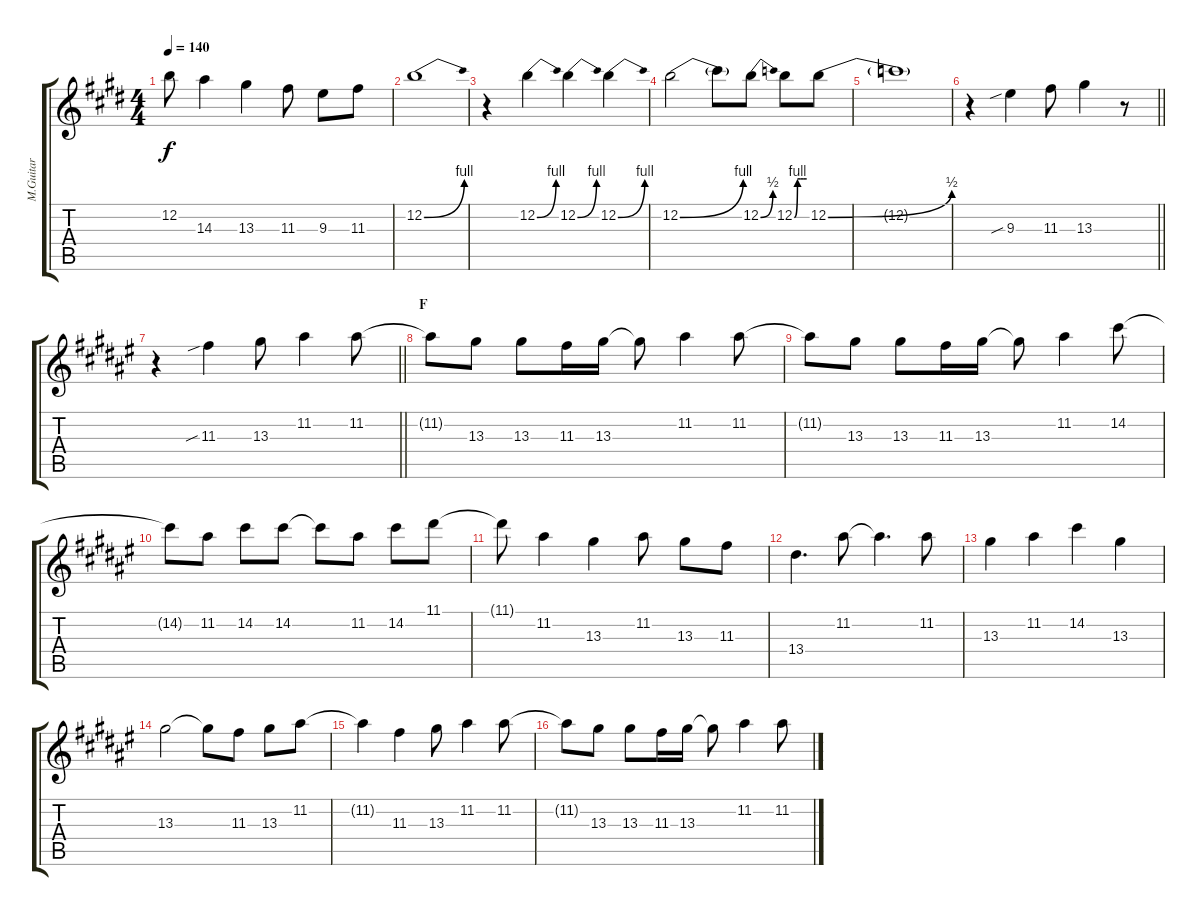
\track ("M.Guitar" "M.Guitar") {instrument overdrivenguitar}
\staff {score tabs}
\tuning (E4 B3 G3 D3 A2 E2) {hide}
\ts (4 4)
\tempo 140
\clef g2
\ks c#minor
12.2{t}.8{dy f} 14.3.4 13.3.4 11.3.8 9.3.8 11.3.8 |
12.2{be (bend 0 0 60 4)}.1 |
r.4 12.2{be (bend 0 0 60 4)}.4 12.2{be (bend 0 0 60 4)}.4 12.2{be (bend 0 0 60 4)}.4 |
12.2{be (bend 0 0 60 4)}.2 12.2{t}.8 12.2{be (bend 0 0 60 2)}.8 12.2{be (custom 0 0 15 4 30 4 43 4 60 4)}.8 12.2{be (bend 0 0 60 2)}.8 |
12.2{t}.1 |
\barLineRight lightlight
r.4 9.3{sib}.4 11.3.8 13.3.4 r.8 |
\barLineRight lightlight
\ks d#minor
r.4 11.3{sib}.4 13.3.8 11.2.4 11.2.8 |
\section ("" "F")
11.2{t}.8 13.3.8 13.3.8 11.3.16 13.3.16 13.3{t}.8 11.2.4 11.2.8 |
11.2{t}.8 13.3.8 13.3.8 11.3.16 13.3.16 13.3{t}.8 11.2.4 14.2.8 |
14.2{t}.8 11.2.8 14.2.8 14.2.8 14.2{t}.8 11.2.8 14.2.8 11.1.8 |
11.1{t}.8 11.2.4 13.3.4 11.2.8 13.3.8 11.3.8 |
13.4.4{d} 11.2.8 11.2{t}.4{d} 11.2.8 |
13.3.4 11.2.4 14.2.4 13.3.4 |
13.3.2 13.3{t}.8 11.3.8 13.3.8 11.2.8 |
11.2{t}.4 11.3.4 13.3.8 11.2.4 11.2.8 |
11.2{t}.8 13.3.8 13.3.8 11.3.16 13.3.16 13.3{t}.8 11.2.4 11.2.8
